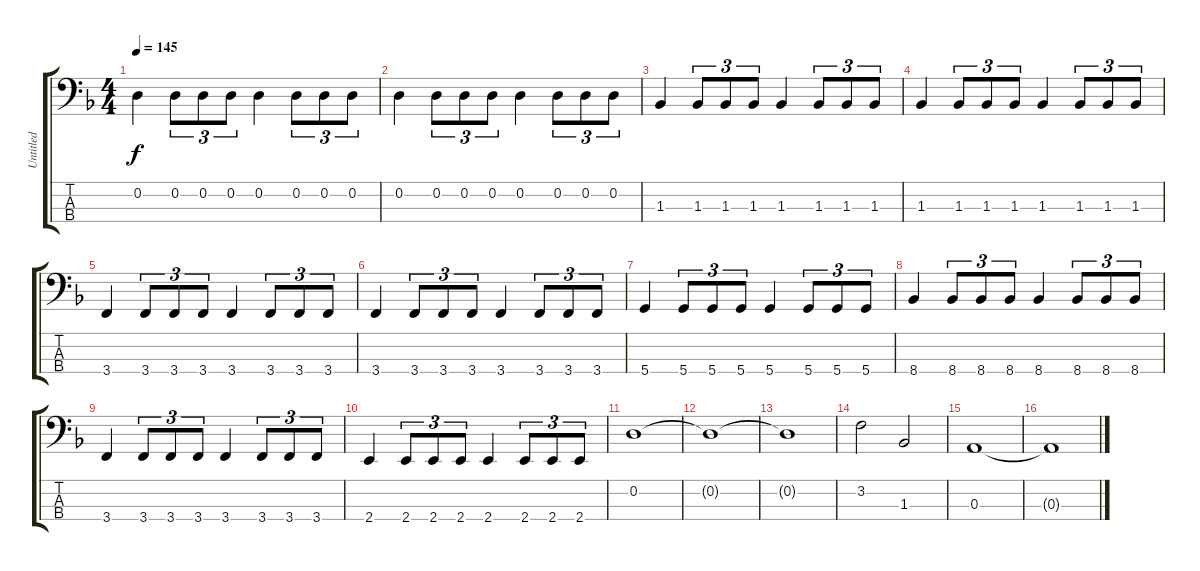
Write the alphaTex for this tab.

\track ("Untitled" "Untitled") {instrument electricbasspick}
\staff {score tabs}
\tuning (G2 D2 A1 D1) {hide}
\ts (4 4)
\tempo 145
\clef f4
\ks f
0.2.4{dy f} 0.2.8{tu (3 2)} 0.2.8{tu (3 2)} 0.2.8{tu (3 2)} 0.2.4 0.2.8{tu (3 2)} 0.2.8{tu (3 2)} 0.2.8{tu (3 2)} |
0.2.4 0.2.8{tu (3 2)} 0.2.8{tu (3 2)} 0.2.8{tu (3 2)} 0.2.4 0.2.8{tu (3 2)} 0.2.8{tu (3 2)} 0.2.8{tu (3 2)} |
1.3.4 1.3.8{tu (3 2)} 1.3.8{tu (3 2)} 1.3.8{tu (3 2)} 1.3.4 1.3.8{tu (3 2)} 1.3.8{tu (3 2)} 1.3.8{tu (3 2)} |
1.3.4 1.3.8{tu (3 2)} 1.3.8{tu (3 2)} 1.3.8{tu (3 2)} 1.3.4 1.3.8{tu (3 2)} 1.3.8{tu (3 2)} 1.3.8{tu (3 2)} |
3.4.4 3.4.8{tu (3 2)} 3.4.8{tu (3 2)} 3.4.8{tu (3 2)} 3.4.4 3.4.8{tu (3 2)} 3.4.8{tu (3 2)} 3.4.8{tu (3 2)} |
3.4.4 3.4.8{tu (3 2)} 3.4.8{tu (3 2)} 3.4.8{tu (3 2)} 3.4.4 3.4.8{tu (3 2)} 3.4.8{tu (3 2)} 3.4.8{tu (3 2)} |
5.4.4 5.4.8{tu (3 2)} 5.4.8{tu (3 2)} 5.4.8{tu (3 2)} 5.4.4 5.4.8{tu (3 2)} 5.4.8{tu (3 2)} 5.4.8{tu (3 2)} |
8.4.4 8.4.8{tu (3 2)} 8.4.8{tu (3 2)} 8.4.8{tu (3 2)} 8.4.4 8.4.8{tu (3 2)} 8.4.8{tu (3 2)} 8.4.8{tu (3 2)} |
3.4.4 3.4.8{tu (3 2)} 3.4.8{tu (3 2)} 3.4.8{tu (3 2)} 3.4.4 3.4.8{tu (3 2)} 3.4.8{tu (3 2)} 3.4.8{tu (3 2)} |
2.4.4 2.4.8{tu (3 2)} 2.4.8{tu (3 2)} 2.4.8{tu (3 2)} 2.4.4 2.4.8{tu (3 2)} 2.4.8{tu (3 2)} 2.4.8{tu (3 2)} |
0.2.1 |
0.2{t}.1 |
0.2{t}.1 |
3.2.2 1.3.2 |
0.3.1 |
0.3{t}.1
